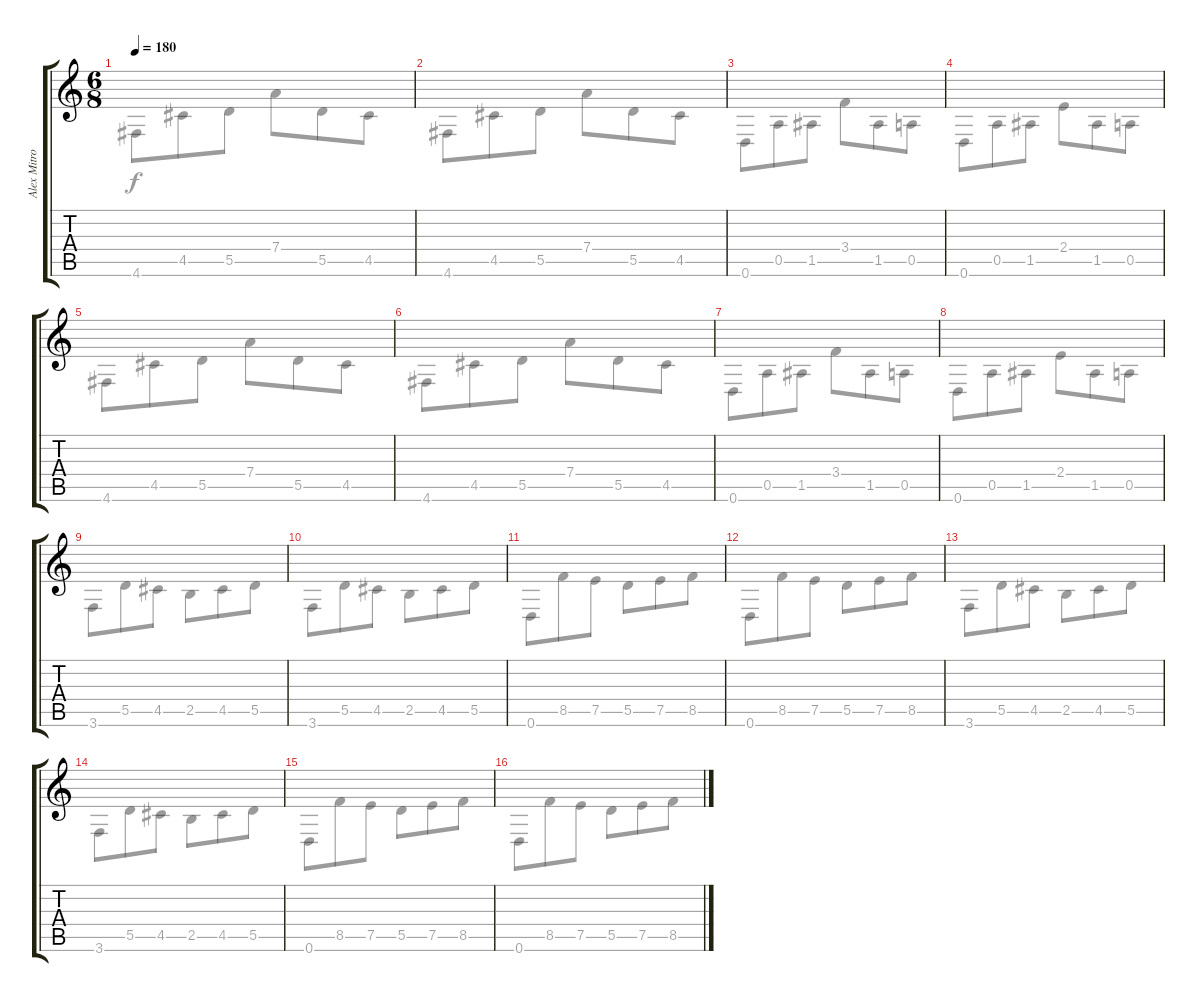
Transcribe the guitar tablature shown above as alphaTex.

\track ("Alex Mitroff" "Alex Mitro") {instrument overdrivenguitar}
\staff {score tabs}
\tuning (E4 B3 G3 D3 A2 D2) {hide}
\voice
\ts (6 8)
\tempo 180
\clef g2
\ks c
|
|
|
|
|
|
|
|
|
|
|
|
|
|
|
\voice
\clef g2
\ks c
4.6.8{dy f} 4.5.8 5.5.8 7.4.8 5.5.8 4.5.8 |
4.6.8 4.5.8 5.5.8 7.4.8 5.5.8 4.5.8 |
0.6.8 0.5.8 1.5.8 3.4.8 1.5.8 0.5.8 |
0.6.8 0.5.8 1.5.8 2.4.8 1.5.8 0.5.8 |
4.6.8 4.5.8 5.5.8 7.4.8 5.5.8 4.5.8 |
4.6.8 4.5.8 5.5.8 7.4.8 5.5.8 4.5.8 |
0.6.8 0.5.8 1.5.8 3.4.8 1.5.8 0.5.8 |
0.6.8 0.5.8 1.5.8 2.4.8 1.5.8 0.5.8 |
3.6.8 5.5.8 4.5.8 2.5.8 4.5.8 5.5.8 |
3.6.8 5.5.8 4.5.8 2.5.8 4.5.8 5.5.8 |
0.6.8 8.5.8 7.5.8 5.5.8 7.5.8 8.5.8 |
0.6.8 8.5.8 7.5.8 5.5.8 7.5.8 8.5.8 |
3.6.8 5.5.8 4.5.8 2.5.8 4.5.8 5.5.8 |
3.6.8 5.5.8 4.5.8 2.5.8 4.5.8 5.5.8 |
0.6.8 8.5.8 7.5.8 5.5.8 7.5.8 8.5.8 |
0.6.8 8.5.8 7.5.8 5.5.8 7.5.8 8.5.8
